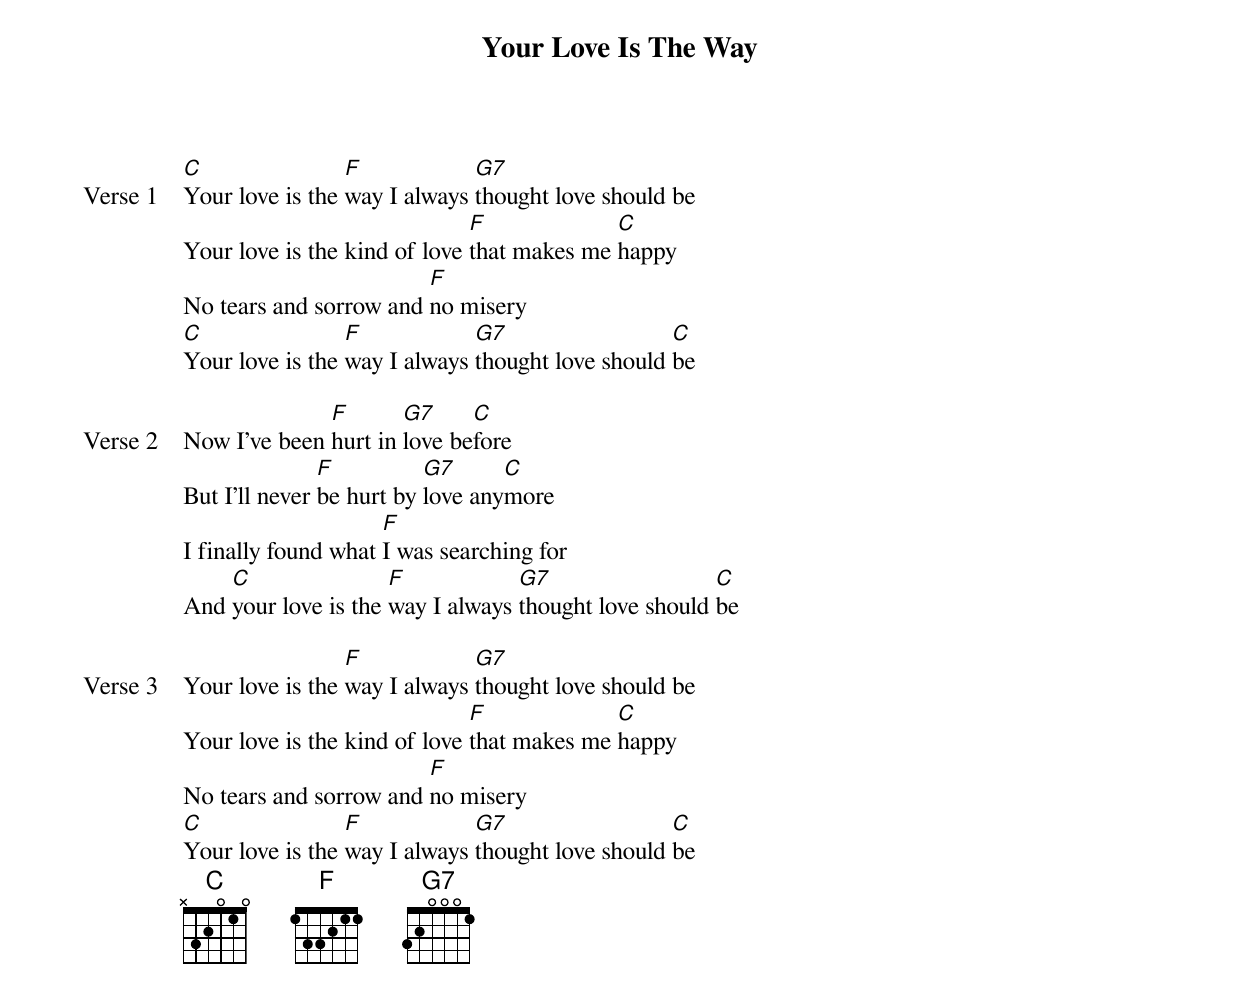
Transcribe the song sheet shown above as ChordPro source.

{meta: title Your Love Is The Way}
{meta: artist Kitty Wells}
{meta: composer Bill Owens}
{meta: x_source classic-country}
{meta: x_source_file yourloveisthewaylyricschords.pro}
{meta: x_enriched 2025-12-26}

{start_of_verse: Verse 1}
[C]Your love is the [F]way I always [G7]thought love should be
Your love is the kind of love [F]that makes me [C]happy
No tears and sorrow and [F]no misery
[C]Your love is the [F]way I always [G7]thought love should [C]be
{end_of_verse}

{start_of_verse: Verse 2}
Now I've been [F]hurt in [G7]love be[C]fore
But I'll never [F]be hurt by [G7]love any[C]more
I finally found what [F]I was searching for
And [C]your love is the [F]way I always [G7]thought love should [C]be
{end_of_verse}

{start_of_verse: Verse 3}
Your love is the [F]way I always [G7]thought love should be
Your love is the kind of love [F]that makes me [C]happy
No tears and sorrow and [F]no misery
[C]Your love is the [F]way I always [G7]thought love should [C]be
{end_of_verse}
